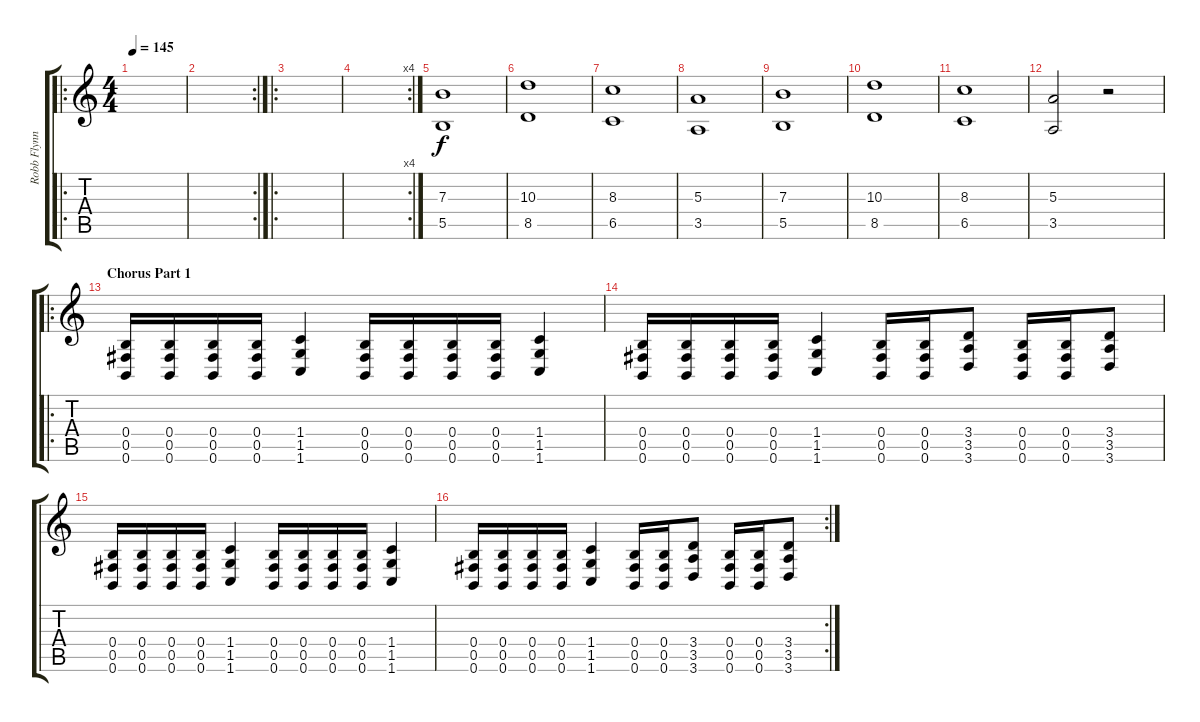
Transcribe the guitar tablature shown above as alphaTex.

\track ("Robb Flynn" "Robb Flynn") {instrument distortionguitar}
\staff {score tabs}
\tuning (Db4 Ab3 E3 B2 Gb2 B1) {hide}
\ro
\ts (4 4)
\tempo 145
\clef g2
\ks c
|
\rc 2
|
\ro
|
\rc 4
|
(7.3 5.5).1 |
(10.3 8.5).1 |
(8.3 6.5).1 |
(5.3 3.5).1 |
(7.3 5.5).1 |
(10.3 8.5).1 |
(8.3 6.5).1 |
(5.3 3.5).2 r.2 |
\ro
\section ("" "Chorus Part 1")
(0.4 0.5 0.6).16 (0.4 0.5 0.6).16 (0.4 0.5 0.6).16 (0.4 0.5 0.6).16 (1.4 1.5 1.6).4 (0.4 0.5 0.6).16 (0.4 0.5 0.6).16 (0.4 0.5 0.6).16 (0.4 0.5 0.6).16 (1.4 1.5 1.6).4 |
(0.4 0.5 0.6).16 (0.4 0.5 0.6).16 (0.4 0.5 0.6).16 (0.4 0.5 0.6).16 (1.4 1.5 1.6).4 (0.4 0.5 0.6).16 (0.4 0.5 0.6).16 (3.4 3.5 3.6).8 (0.4 0.5 0.6).16 (0.4 0.5 0.6).16 (3.4 3.5 3.6).8 |
(0.4 0.5 0.6).16 (0.4 0.5 0.6).16 (0.4 0.5 0.6).16 (0.4 0.5 0.6).16 (1.4 1.5 1.6).4 (0.4 0.5 0.6).16 (0.4 0.5 0.6).16 (0.4 0.5 0.6).16 (0.4 0.5 0.6).16 (1.4 1.5 1.6).4 |
\rc 2
(0.4 0.5 0.6).16 (0.4 0.5 0.6).16 (0.4 0.5 0.6).16 (0.4 0.5 0.6).16 (1.4 1.5 1.6).4 (0.4 0.5 0.6).16 (0.4 0.5 0.6).16 (3.4 3.5 3.6).8 (0.4 0.5 0.6).16 (0.4 0.5 0.6).16 (3.4 3.5 3.6).8
